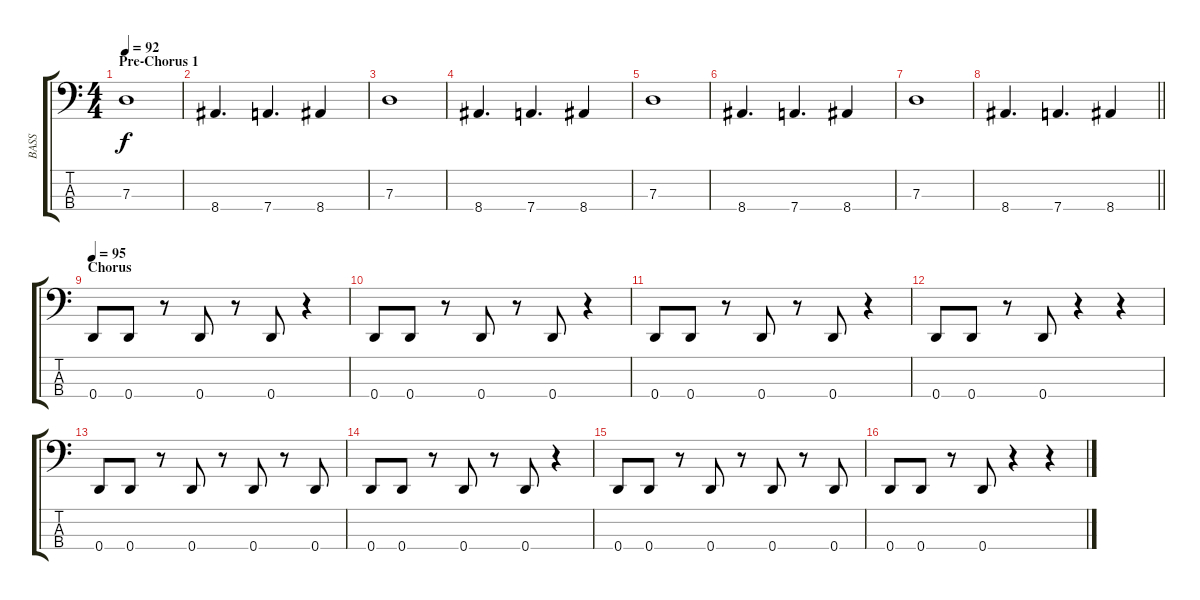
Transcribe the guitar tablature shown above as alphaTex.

\track ("BASS" "BASS") {instrument electricbassfinger}
\staff {score tabs}
\tuning (F2 C2 G1 D1) {hide}
\ts (4 4)
\section ("" "Pre-Chorus 1")
\tempo 92
\clef f4
\ks c
7.3.1{dy f} |
8.4.4{d} 7.4.4{d} 8.4.4 |
7.3.1 |
8.4.4{d} 7.4.4{d} 8.4.4 |
7.3.1 |
8.4.4{d} 7.4.4{d} 8.4.4 |
7.3.1 |
\barLineRight lightlight
8.4.4{d} 7.4.4{d} 8.4.4 |
\section ("" "Chorus")
\tempo 95
0.4.8 0.4.8 r.8 0.4.8 r.8 0.4.8 r.4 |
0.4.8 0.4.8 r.8 0.4.8 r.8 0.4.8 r.4 |
0.4.8 0.4.8 r.8 0.4.8 r.8 0.4.8 r.4 |
0.4.8 0.4.8 r.8 0.4.8 r.4 r.4 |
0.4.8 0.4.8 r.8 0.4.8 r.8 0.4.8 r.8 0.4.8 |
0.4.8 0.4.8 r.8 0.4.8 r.8 0.4.8 r.4 |
0.4.8 0.4.8 r.8 0.4.8 r.8 0.4.8 r.8 0.4.8 |
0.4.8 0.4.8 r.8 0.4.8 r.4 r.4
